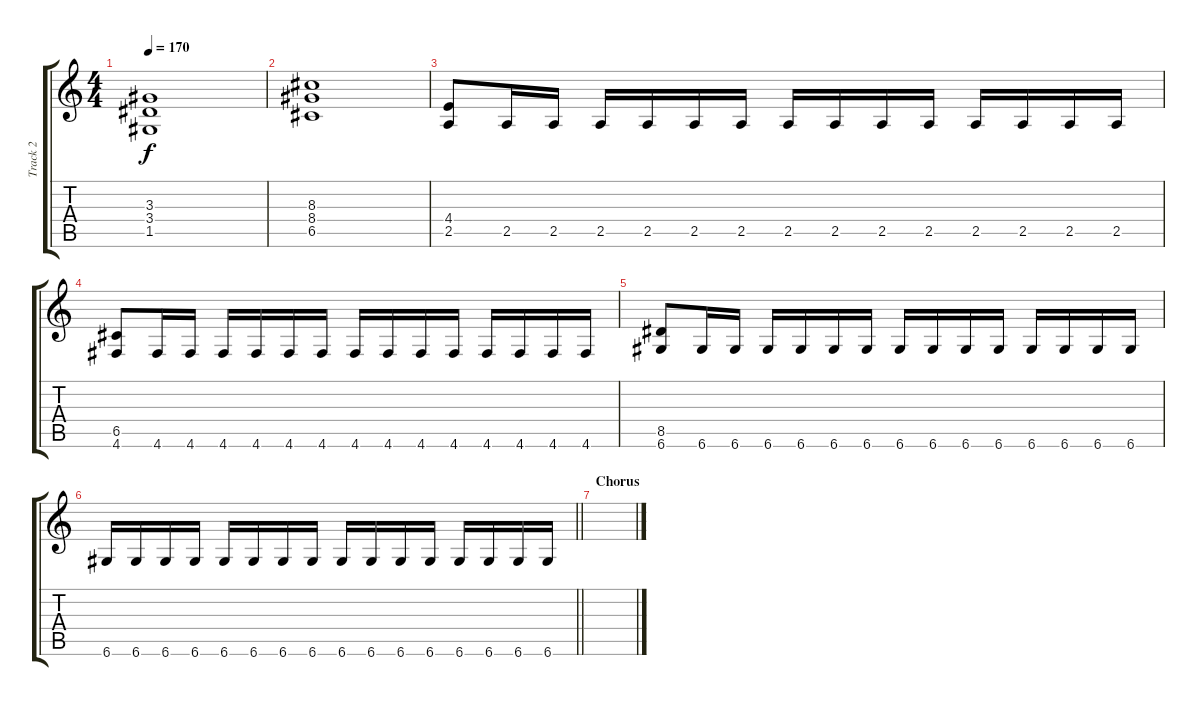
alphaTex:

\track ("Track 2" "Track 2") {instrument distortionguitar}
\staff {score tabs}
\tuning (D4 A3 F3 C3 G2 D2) {hide}
\ts (4 4)
\tempo 170
\clef g2
\ks c
(3.3 3.4 1.5).1{dy f} |
(8.3 8.4 6.5).1 |
(4.4 2.5).8 2.5.16 2.5.16 2.5.16 2.5.16 2.5.16 2.5.16 2.5.16 2.5.16 2.5.16 2.5.16 2.5.16 2.5.16 2.5.16 2.5.16 |
(6.5 4.6).8 4.6.16 4.6.16 4.6.16 4.6.16 4.6.16 4.6.16 4.6.16 4.6.16 4.6.16 4.6.16 4.6.16 4.6.16 4.6.16 4.6.16 |
(8.5 6.6).8 6.6.16 6.6.16 6.6.16 6.6.16 6.6.16 6.6.16 6.6.16 6.6.16 6.6.16 6.6.16 6.6.16 6.6.16 6.6.16 6.6.16 |
\barLineRight lightlight
6.6.16 6.6.16 6.6.16 6.6.16 6.6.16 6.6.16 6.6.16 6.6.16 6.6.16 6.6.16 6.6.16 6.6.16 6.6.16 6.6.16 6.6.16 6.6.16 |
\section ("" "Chorus")
